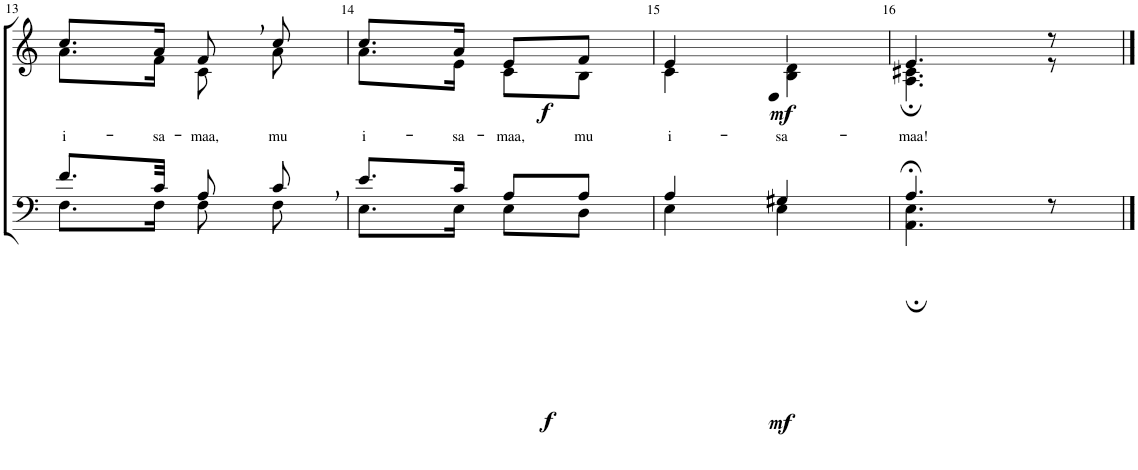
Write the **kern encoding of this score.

**kern	**dynam	**kern	**text	**text	**text	**dynam
*part2	*part2	*part1	*part1	*part1	*part1	*part1
*staff2	*staff2	*staff1	*staff1	*staff1	*staff1	*staff1
*I"T B	*	*I"S A	*	*	*	*
!!LO:PB:g=z
*clefF4	*	*clefG2	*	*	*	*
*k[]	*	*k[]	*	*	*	*
*M2/4	*	*M2/4	*	*	*	*
=13	=13	=13	=13	=13	=13	=13
*^	*	*	*	*	*	*
*	*^	*	*	*	*	*	*
!	!	!	!	!	!	!	!LO:LY:b	!
*	*	*	*	*^	*	*	*	*
2ryy	8.f/L	8.F\L	.	8.cc/L	8.a\L	.	.	i-	.
!	!	!	!	!	!	!	!	!LO:LY:b	!
.	32c/Jkk	16F\Jk	.	16a/Jk	16f\Jk	.	.	-sa-	.
.	32ryy	.	.	.	.	.	.	.	.
!	!	!	!	!	!	!	!	!LO:LY:b	!
.	8A/	8F\	.	8f,/	8c\	.	.	-maa,	.
!	!	!	!LO:DY:b	!	!	!	!	!LO:LY:b	!LO:DY:b
.	8c/	8F\	f	8cc/	8a\	.	.	mu	f
=14	=14	=14	=14	=14	=14	=14	=14	=14	=14
!	!	!	!	!	!	!	!	!LO:LY:b	!
2ryy	8.e/L	8.E\L	.	8.cc/L	8.a\L	.	.	i-	.
!	!	!	!	!	!	!	!	!LO:LY:b	!
.	16c/Jk	16E\Jk	.	16a/Jk	16e\Jk	.	.	-sa-	.
!	!	!	!	!	!	!	!	!LO:LY:b	!
.	8A/L	8E\L	.	8e/L	8c\L	.	.	-maa,	.
!	!	!	!LO:DY:b	!	!	!	!	!LO:LY:b	!LO:DY:b
.	8A/J	8D\J	mf	8f/J	8B\J	.	.	mu	mf
=15	=15	=15	=15	=15	=15	=15	=15	=15	=15
!	!	!	!	!	!	!	!	!LO:LY:b	!
2ryy	4A/	4E\	.	4e/	4c\	.	.	i-	.
!	!	!	!	!	!	!	!	!LO:LY:b	!
.	4G#X/	4E\	.	4e/	4B\ 4d\	.	.	-sa-	.
=16	=16	=16	=16	=16	=16	=16	=16	=16	=16
!	!	!	!	!	!	!	!	!LO:LY:b	!
2ryy	4.A;</	4.AA\; 4.E\;	.	4.e/	4.A\; 4.c#X\;	.	.	-maa!	.
.	8r	8ryy	.	8r	8r	.	.	.	.
*v	*v	*v	*	*	*	*	*	*	*
*	*	*v	*v	*	*	*	*
==	==	==	==	==	==	==
*-	*-	*-	*-	*-	*-	*-
